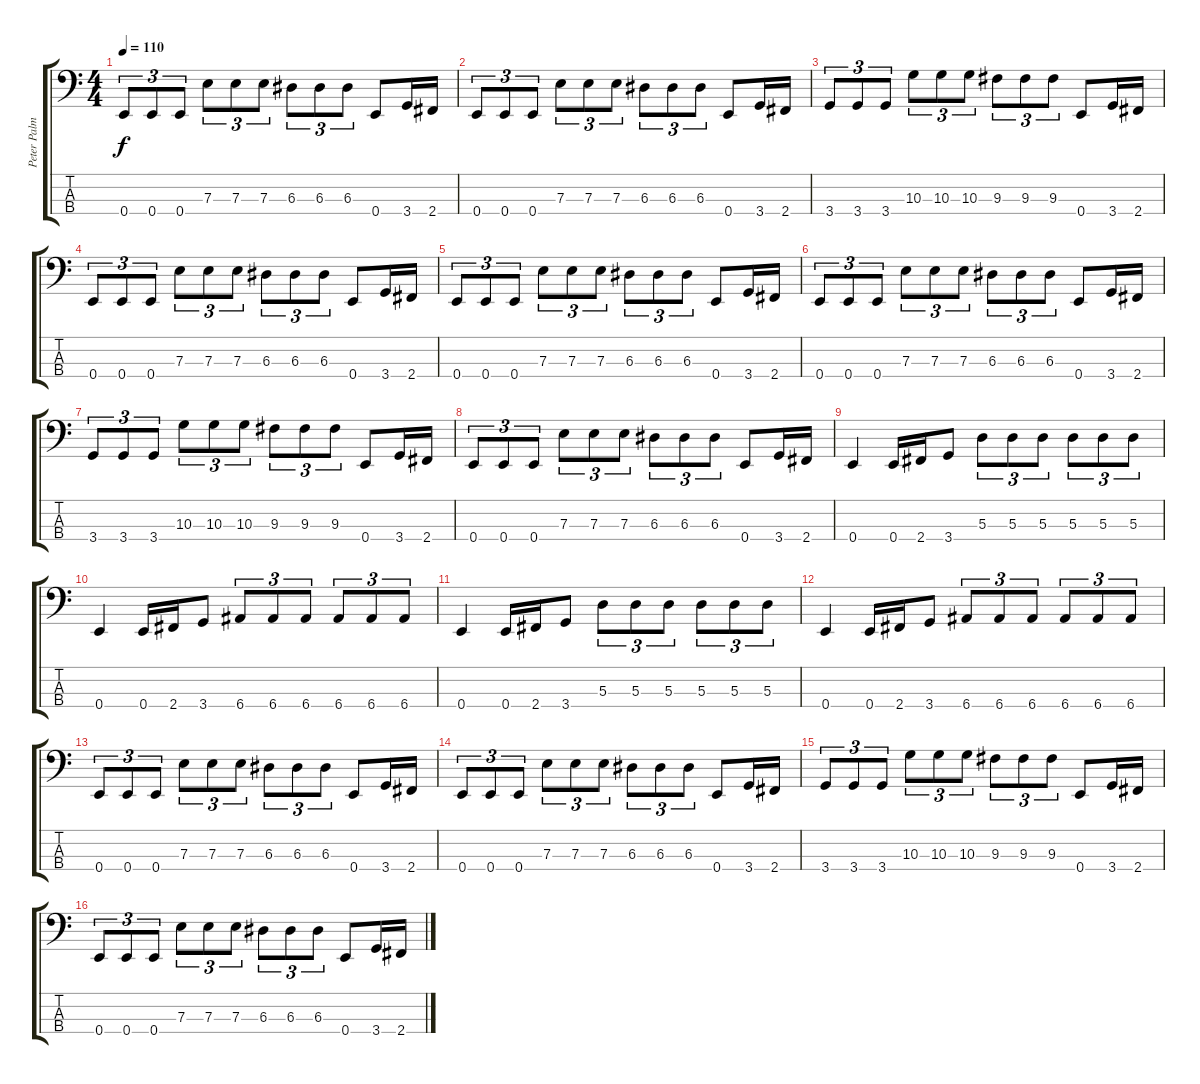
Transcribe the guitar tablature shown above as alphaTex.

\track ("Peter Palmdahl" "Peter Palm") {instrument electricbassfinger}
\staff {score tabs}
\tuning (G2 D2 A1 E1) {hide}
\ts (4 4)
\tempo 110
\clef f4
\ks c
0.4.8{tu (3 2) dy f} 0.4.8{tu (3 2)} 0.4.8{tu (3 2)} 7.3.8{tu (3 2)} 7.3.8{tu (3 2)} 7.3.8{tu (3 2)} 6.3.8{tu (3 2)} 6.3.8{tu (3 2)} 6.3.8{tu (3 2)} 0.4.8 3.4.16 2.4.16 |
0.4.8{tu (3 2)} 0.4.8{tu (3 2)} 0.4.8{tu (3 2)} 7.3.8{tu (3 2)} 7.3.8{tu (3 2)} 7.3.8{tu (3 2)} 6.3.8{tu (3 2)} 6.3.8{tu (3 2)} 6.3.8{tu (3 2)} 0.4.8 3.4.16 2.4.16 |
3.4.8{tu (3 2)} 3.4.8{tu (3 2)} 3.4.8{tu (3 2)} 10.3.8{tu (3 2)} 10.3.8{tu (3 2)} 10.3.8{tu (3 2)} 9.3.8{tu (3 2)} 9.3.8{tu (3 2)} 9.3.8{tu (3 2)} 0.4.8 3.4.16 2.4.16 |
0.4.8{tu (3 2)} 0.4.8{tu (3 2)} 0.4.8{tu (3 2)} 7.3.8{tu (3 2)} 7.3.8{tu (3 2)} 7.3.8{tu (3 2)} 6.3.8{tu (3 2)} 6.3.8{tu (3 2)} 6.3.8{tu (3 2)} 0.4.8 3.4.16 2.4.16 |
0.4.8{tu (3 2)} 0.4.8{tu (3 2)} 0.4.8{tu (3 2)} 7.3.8{tu (3 2)} 7.3.8{tu (3 2)} 7.3.8{tu (3 2)} 6.3.8{tu (3 2)} 6.3.8{tu (3 2)} 6.3.8{tu (3 2)} 0.4.8 3.4.16 2.4.16 |
0.4.8{tu (3 2)} 0.4.8{tu (3 2)} 0.4.8{tu (3 2)} 7.3.8{tu (3 2)} 7.3.8{tu (3 2)} 7.3.8{tu (3 2)} 6.3.8{tu (3 2)} 6.3.8{tu (3 2)} 6.3.8{tu (3 2)} 0.4.8 3.4.16 2.4.16 |
3.4.8{tu (3 2)} 3.4.8{tu (3 2)} 3.4.8{tu (3 2)} 10.3.8{tu (3 2)} 10.3.8{tu (3 2)} 10.3.8{tu (3 2)} 9.3.8{tu (3 2)} 9.3.8{tu (3 2)} 9.3.8{tu (3 2)} 0.4.8 3.4.16 2.4.16 |
0.4.8{tu (3 2)} 0.4.8{tu (3 2)} 0.4.8{tu (3 2)} 7.3.8{tu (3 2)} 7.3.8{tu (3 2)} 7.3.8{tu (3 2)} 6.3.8{tu (3 2)} 6.3.8{tu (3 2)} 6.3.8{tu (3 2)} 0.4.8 3.4.16 2.4.16 |
0.4.4 0.4.16 2.4.16 3.4.8 5.3.8{tu (3 2)} 5.3.8{tu (3 2)} 5.3.8{tu (3 2)} 5.3.8{tu (3 2)} 5.3.8{tu (3 2)} 5.3.8{tu (3 2)} |
0.4.4 0.4.16 2.4.16 3.4.8 6.4.8{tu (3 2)} 6.4.8{tu (3 2)} 6.4.8{tu (3 2)} 6.4.8{tu (3 2)} 6.4.8{tu (3 2)} 6.4.8{tu (3 2)} |
0.4.4 0.4.16 2.4.16 3.4.8 5.3.8{tu (3 2)} 5.3.8{tu (3 2)} 5.3.8{tu (3 2)} 5.3.8{tu (3 2)} 5.3.8{tu (3 2)} 5.3.8{tu (3 2)} |
0.4.4 0.4.16 2.4.16 3.4.8 6.4.8{tu (3 2)} 6.4.8{tu (3 2)} 6.4.8{tu (3 2)} 6.4.8{tu (3 2)} 6.4.8{tu (3 2)} 6.4.8{tu (3 2)} |
0.4.8{tu (3 2)} 0.4.8{tu (3 2)} 0.4.8{tu (3 2)} 7.3.8{tu (3 2)} 7.3.8{tu (3 2)} 7.3.8{tu (3 2)} 6.3.8{tu (3 2)} 6.3.8{tu (3 2)} 6.3.8{tu (3 2)} 0.4.8 3.4.16 2.4.16 |
0.4.8{tu (3 2)} 0.4.8{tu (3 2)} 0.4.8{tu (3 2)} 7.3.8{tu (3 2)} 7.3.8{tu (3 2)} 7.3.8{tu (3 2)} 6.3.8{tu (3 2)} 6.3.8{tu (3 2)} 6.3.8{tu (3 2)} 0.4.8 3.4.16 2.4.16 |
3.4.8{tu (3 2)} 3.4.8{tu (3 2)} 3.4.8{tu (3 2)} 10.3.8{tu (3 2)} 10.3.8{tu (3 2)} 10.3.8{tu (3 2)} 9.3.8{tu (3 2)} 9.3.8{tu (3 2)} 9.3.8{tu (3 2)} 0.4.8 3.4.16 2.4.16 |
0.4.8{tu (3 2)} 0.4.8{tu (3 2)} 0.4.8{tu (3 2)} 7.3.8{tu (3 2)} 7.3.8{tu (3 2)} 7.3.8{tu (3 2)} 6.3.8{tu (3 2)} 6.3.8{tu (3 2)} 6.3.8{tu (3 2)} 0.4.8 3.4.16 2.4.16
